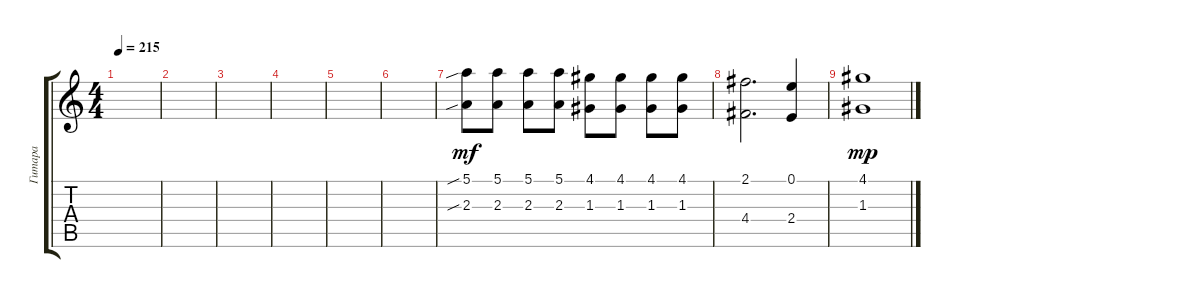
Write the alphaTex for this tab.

\track ("Гитара" "Гитара") {instrument distortionguitar}
\staff {score tabs}
\tuning (E4 B3 G3 D3 A2 E2) {hide}
\ts (4 4)
\tempo 215
\clef g2
\ks c
|
|
|
|
|
|
(5.1{sib} 2.3{sib}).8{dy mf} (5.1 2.3).8 (5.1 2.3).8 (5.1 2.3).8 (4.1 1.3).8 (4.1 1.3).8 (4.1 1.3).8 (4.1 1.3).8 |
(2.1 4.4).2{d} (0.1 2.4).4 |
(4.1 1.3).1{dy mp}
